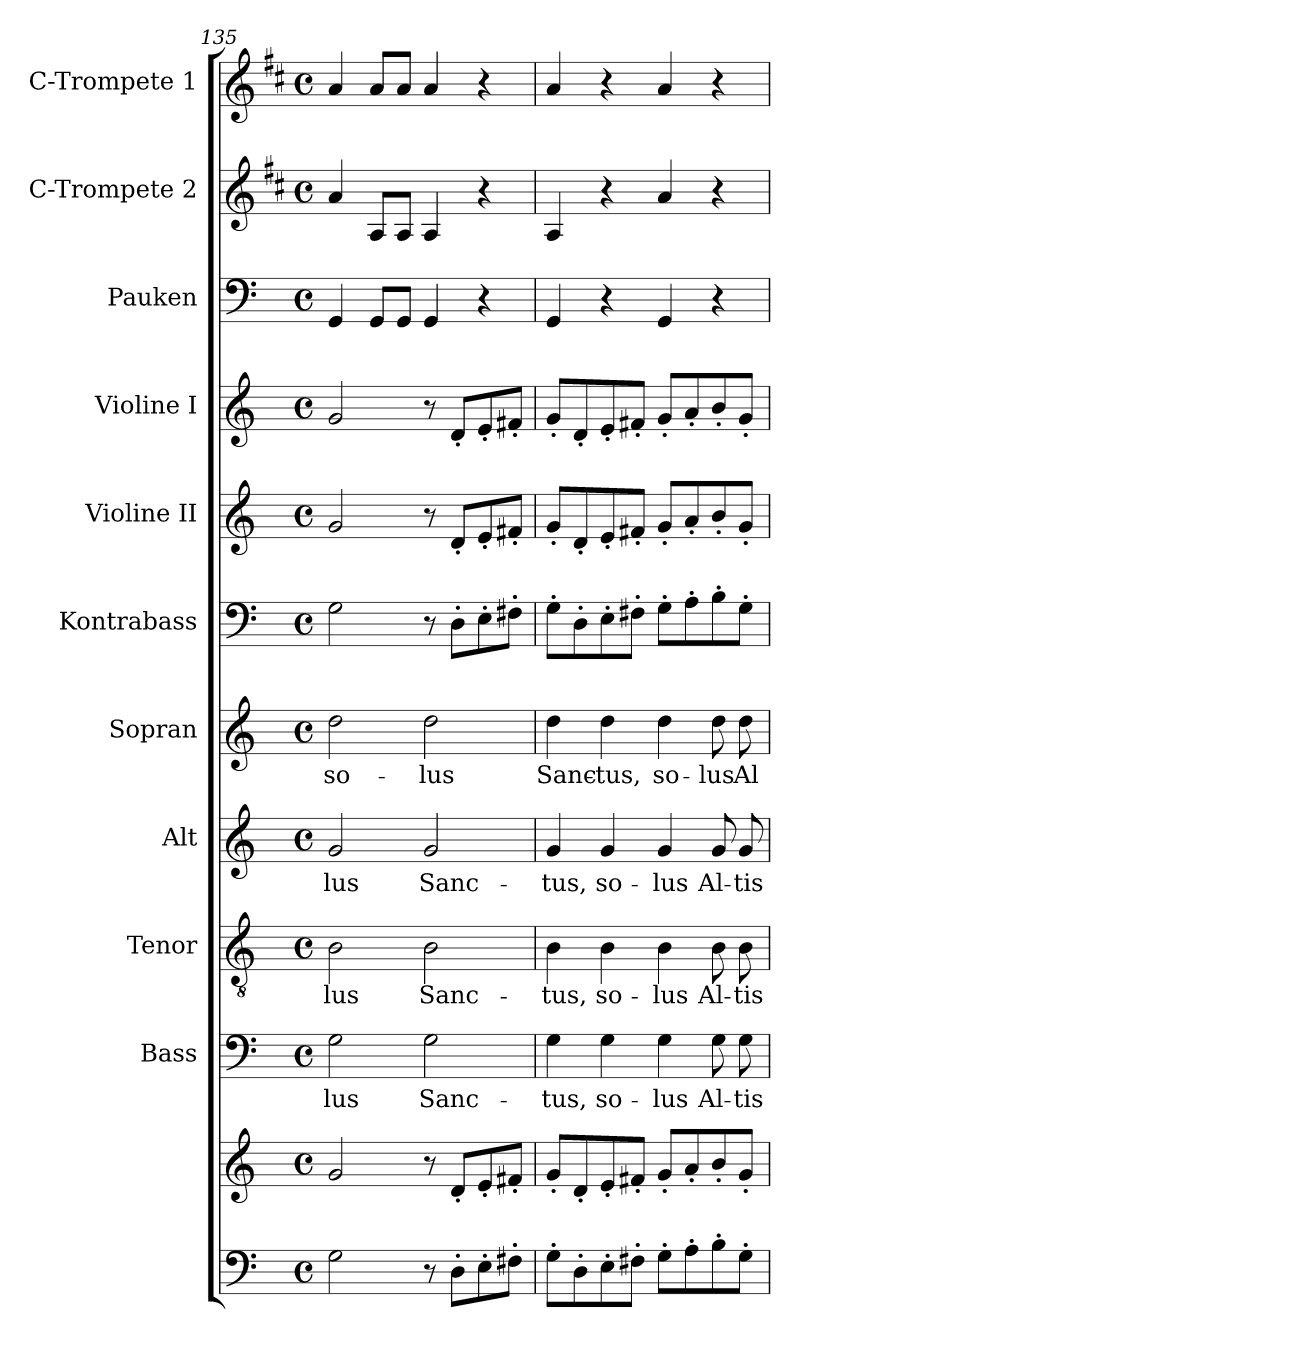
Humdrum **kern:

**kern	**kern	**kern	**text	**kern	**text	**kern	**text	**kern	**text	**kern	**kern	**kern	**kern	**kern	**kern
*part11	*part11	*part10	*part10	*part9	*part9	*part8	*part8	*part7	*part7	*part6	*part5	*part4	*part3	*part2	*part1
*staff12	*staff11	*staff10	*staff10	*staff9	*staff9	*staff8	*staff8	*staff7	*staff7	*staff6	*staff5	*staff4	*staff3	*staff2	*staff1
*	*	*I"Bass	*	*I"Tenor	*	*I"Alt	*	*I"Sopran	*	*I"Kontrabass	*I"Violine II	*I"Violine I	*I"Pauken	*I"C-Trompete 2	*I"C-Trompete 1
*	*	*I'B.	*	*I'T.	*	*I'A.	*	*I'S.	*	*I'Kb.	*I'Vl. II	*I'Vl. I	*I'Pk.	*I'C Trp. 2	*I'C Trp. 1
*clefF4	*clefG2	*clefF4	*	*clefGv2	*	*clefG2	*	*clefG2	*	*clefF4	*clefG2	*clefG2	*clefF4	*clefG2	*clefG2
*	*	*	*	*	*	*	*	*	*	*ITrd7c12	*	*	*	*ITrd1c2	*ITrd1c2
*k[]	*k[]	*k[]	*	*k[]	*	*k[]	*	*k[]	*	*k[]	*k[]	*k[]	*k[]	*k[]	*k[]
*C:	*C:	*C:	*	*C:	*	*C:	*	*C:	*	*C:	*C:	*C:	*C:	*C:	*C:
*M4/4	*M4/4	*M4/4	*	*M4/4	*	*M4/4	*	*M4/4	*	*M4/4	*M4/4	*M4/4	*M4/4	*M4/4	*M4/4
*met(c)	*met(c)	*met(c)	*	*met(c)	*	*met(c)	*	*met(c)	*	*met(c)	*met(c)	*met(c)	*met(c)	*met(c)	*met(c)
=135	=135	=135	=135	=135	=135	=135	=135	=135	=135	=135	=135	=135	=135	=135	=135
!	!	!	!LO:LY:b	!	!LO:LY:b	!	!LO:LY:b	!	!LO:LY:b	!	!	!	!	!	!
2G\	2g/	2G\	-lus	2B\	-lus	2g/	-lus	2dd\	so-	2GG\	2g/	2g/	4GG/	4g/	4g/
.	.	.	.	.	.	.	.	.	.	.	.	.	8GG/L	8G/L	8g/L
.	.	.	.	.	.	.	.	.	.	.	.	.	8GG/J	8G/J	8g/J
!	!	!	!LO:LY:b	!	!LO:LY:b	!	!LO:LY:b	!	!LO:LY:b	!	!	!	!	!	!
8r	8r	2G\	Sanc-	2B\	Sanc-	2g/	Sanc-	2dd\	-lus	8r	8r	8r	4GG/	4G/	4g/
8D'>\L	8d'</L	.	.	.	.	.	.	.	.	8DD'>\L	8d'</L	8d'</L	.	.	.
8E'>\	8e'</	.	.	.	.	.	.	.	.	8EE'>\	8e'</	8e'</	4r	4r	4r
8F#X'>\J	8f#X'</J	.	.	.	.	.	.	.	.	8FF#X'>\J	8f#X'</J	8f#X'</J	.	.	.
=136	=136	=136	=136	=136	=136	=136	=136	=136	=136	=136	=136	=136	=136	=136	=136
!	!	!	!LO:LY:b	!	!LO:LY:b	!	!LO:LY:b	!	!LO:LY:b	!	!	!	!	!	!
8G'>\L	8g'</L	4G\	-tus,	4B\	-tus,	4g/	-tus,	4dd\	Sanc-	8GG'>\L	8g'</L	8g'</L	4GG/	4G/	4g/
8D'>\	8d'</	.	.	.	.	.	.	.	.	8DD'>\	8d'</	8d'</	.	.	.
!	!	!	!LO:LY:b	!	!LO:LY:b	!	!LO:LY:b	!	!LO:LY:b	!	!	!	!	!	!
8E'>\	8e'</	4G\	so-	4B\	so-	4g/	so-	4dd\	-tus,	8EE'>\	8e'</	8e'</	4r	4r	4r
8F#X'>\J	8f#X'</J	.	.	.	.	.	.	.	.	8FF#X'>\J	8f#X'</J	8f#X'</J	.	.	.
!	!	!	!LO:LY:b	!	!LO:LY:b	!	!LO:LY:b	!	!LO:LY:b	!	!	!	!	!	!
8G'>\L	8g'</L	4G\	-lus	4B\	-lus	4g/	-lus	4dd\	so-	8GG'>\L	8g'</L	8g'</L	4GG/	4g/	4g/
8A'>\	8a'</	.	.	.	.	.	.	.	.	8AA'>\	8a'</	8a'</	.	.	.
!	!	!	!LO:LY:b	!	!LO:LY:b	!	!LO:LY:b	!	!LO:LY:b	!	!	!	!	!	!
8B'>\	8b'</	8G\	Al-	8B\	Al-	8g/	Al-	8dd\	-lus	8BB'>\	8b'</	8b'</	4r	4r	4r
!	!	!	!LO:LY:b	!	!LO:LY:b	!	!LO:LY:b	!	!LO:LY:b	!	!	!	!	!	!
8G'>\J	8g'</J	8G\	-tis-	8B\	-tis-	8g/	-tis-	8dd\	Al-	8GG'>\J	8g'</J	8g'</J	.	.	.
=	=	=	=	=	=	=	=	=	=	=	=	=	=	=	=
*-	*-	*-	*-	*-	*-	*-	*-	*-	*-	*-	*-	*-	*-	*-	*-
